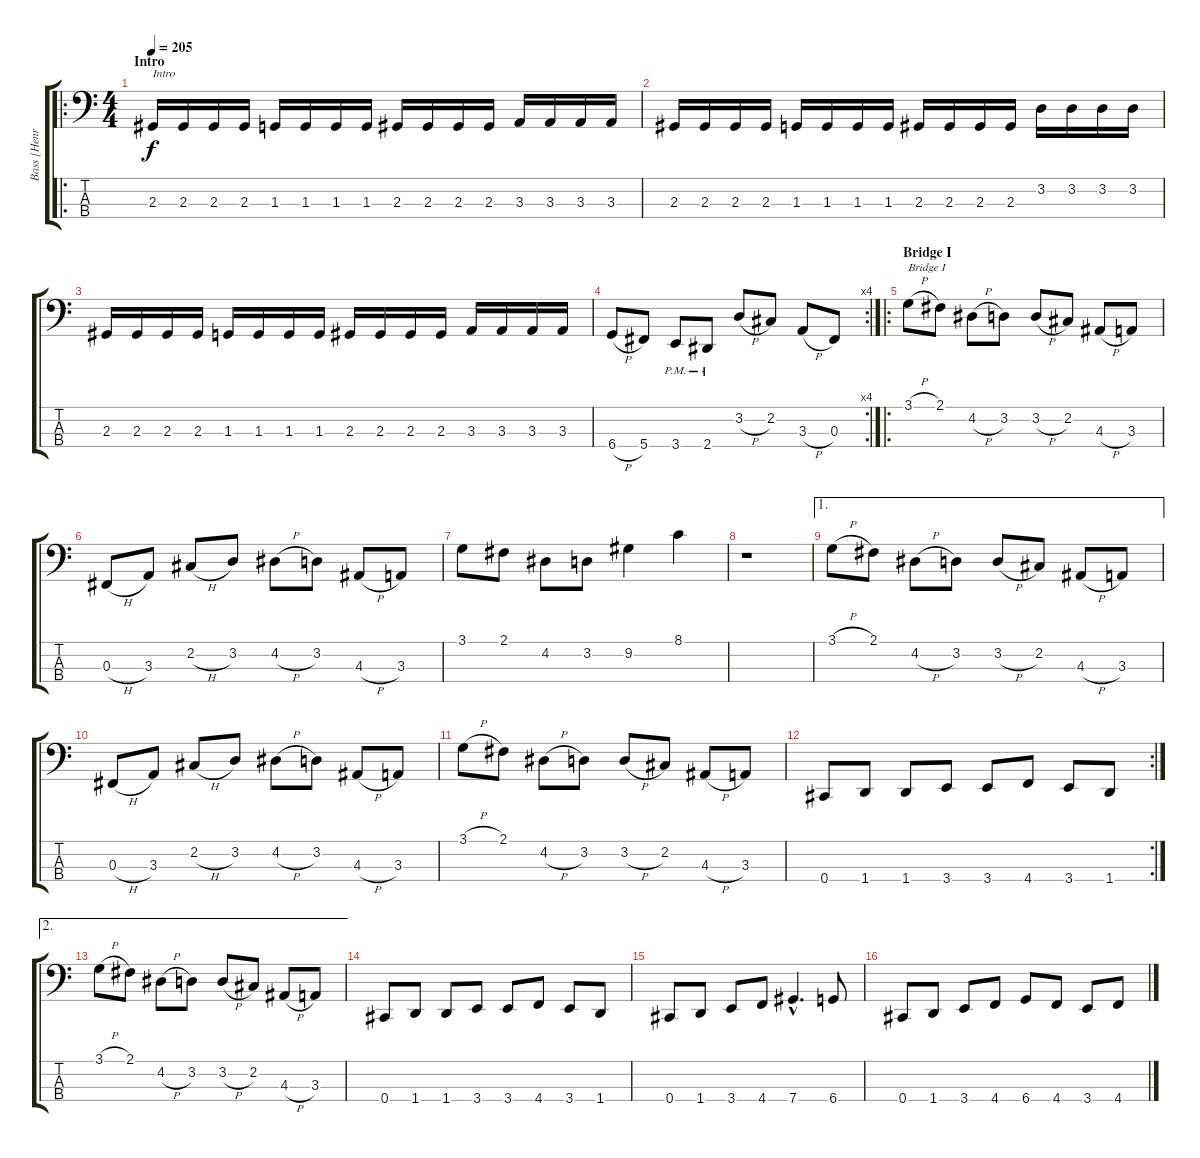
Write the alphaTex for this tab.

\track ("Bass [Henrik Drake]" "Bass [Henr") {instrument electricbasspick}
\staff {score tabs}
\tuning (E2 B1 Gb1 Db1) {hide}
\ro
\ts (4 4)
\section ("" "Intro")
\tempo 205
\clef f4
\ks c
2.3.16{txt "Intro" dy f instrument electricbasspick} 2.3.16 2.3.16 2.3.16 1.3.16 1.3.16 1.3.16 1.3.16 2.3.16 2.3.16 2.3.16 2.3.16 3.3.16 3.3.16 3.3.16 3.3.16 |
2.3.16 2.3.16 2.3.16 2.3.16 1.3.16 1.3.16 1.3.16 1.3.16 2.3.16 2.3.16 2.3.16 2.3.16 3.2.16 3.2.16 3.2.16 3.2.16 |
2.3.16 2.3.16 2.3.16 2.3.16 1.3.16 1.3.16 1.3.16 1.3.16 2.3.16 2.3.16 2.3.16 2.3.16 3.3.16 3.3.16 3.3.16 3.3.16 |
\rc 4
6.4{h}.8 5.4.8 3.4{pm}.8 2.4{pm}.8 3.2{h}.8 2.2.8 3.3{h}.8 0.3.8 |
\ro
\section ("" "Bridge I")
3.1{h}.8{txt "Bridge I"} 2.1.8 4.2{h}.8 3.2.8 3.2{h}.8 2.2.8 4.3{h}.8 3.3.8 |
0.3{h}.8 3.3.8 2.2{h}.8 3.2.8 4.2{h}.8 3.2.8 4.3{h}.8 3.3.8 |
3.1.8 2.1.8 4.2.8 3.2.8 9.2.4 8.1.4 |
r.1 |
\ae 1
3.1{h}.8 2.1.8 4.2{h}.8 3.2.8 3.2{h}.8 2.2.8 4.3{h}.8 3.3.8 |
0.3{h}.8 3.3.8 2.2{h}.8 3.2.8 4.2{h}.8 3.2.8 4.3{h}.8 3.3.8 |
3.1{h}.8 2.1.8 4.2{h}.8 3.2.8 3.2{h}.8 2.2.8 4.3{h}.8 3.3.8 |
\rc 2
0.4.8 1.4.8 1.4.8 3.4.8 3.4.8 4.4.8 3.4.8 1.4.8 |
\ae 2
3.1{h}.8 2.1.8 4.2{h}.8 3.2.8 3.2{h}.8 2.2.8 4.3{h}.8 3.3.8 |
0.4.8 1.4.8 1.4.8 3.4.8 3.4.8 4.4.8 3.4.8 1.4.8 |
0.4.8 1.4.8 3.4.8 4.4.8 7.4{hac}.4{d} 6.4.8 |
0.4.8 1.4.8 3.4.8 4.4.8 6.4.8 4.4.8 3.4.8 4.4.8
